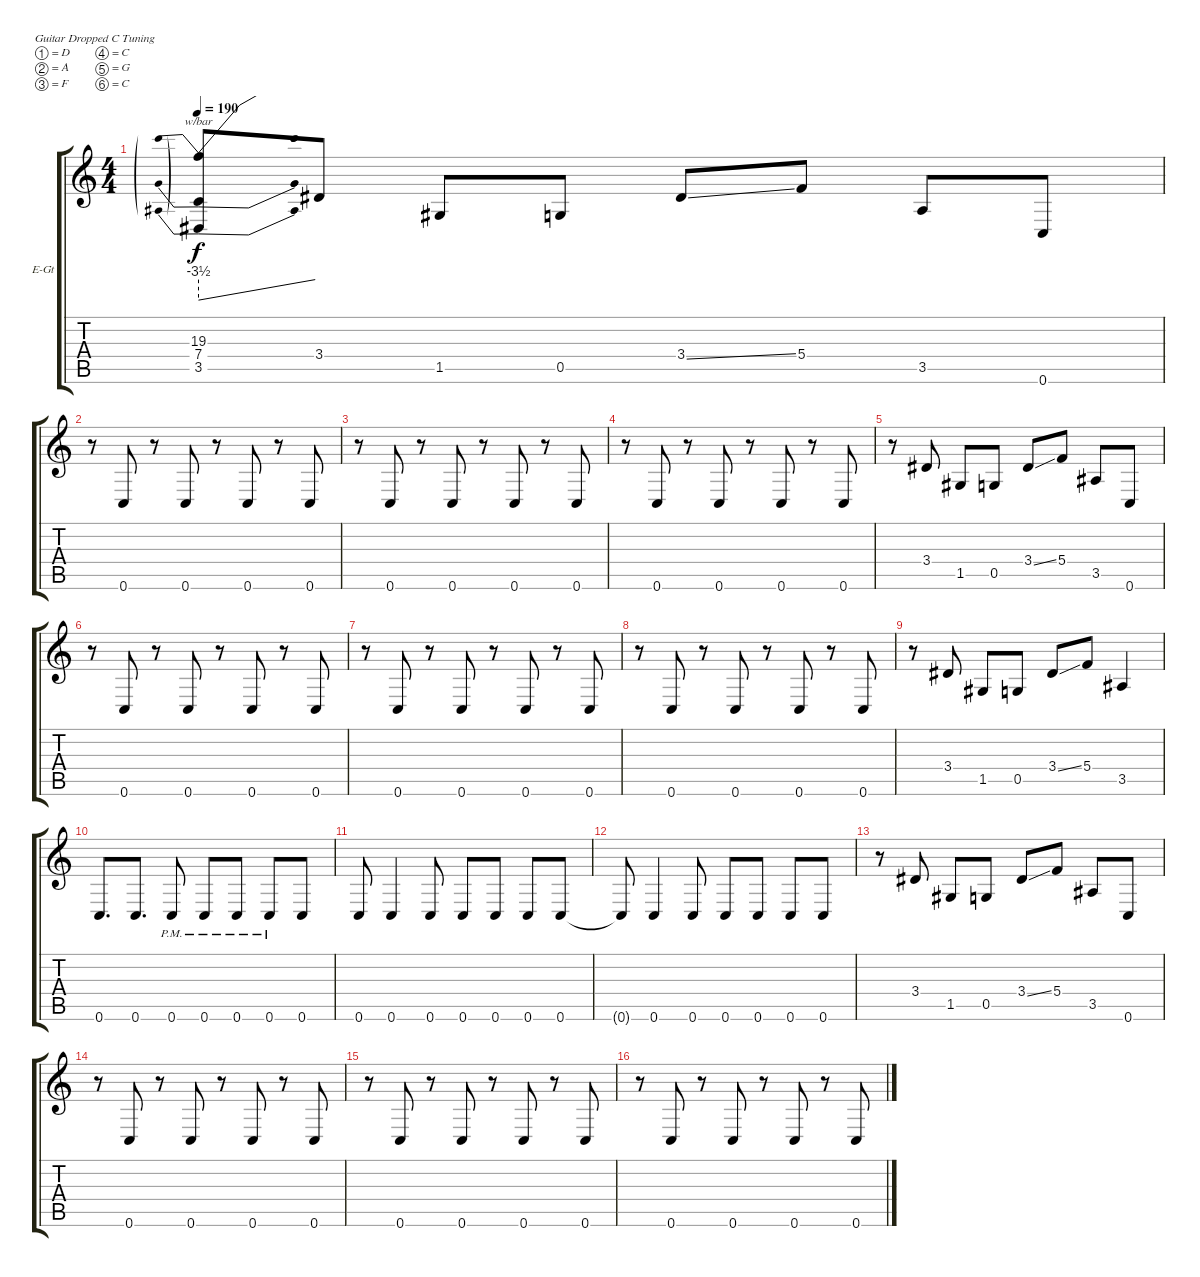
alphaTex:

\bracketExtendMode groupsimilarinstruments
\firstSystemTrackNameOrientation horizontal
\otherSystemsTrackNameOrientation horizontal
\track ("Track 1" "E-Gt") {instrument distortionguitar}
\staff {score tabs}
\tuning (D4 A3 F3 C3 G2 C2)
\ts (4 4)
\tempo 190
\clef g2
\ks c
(19.3{t} 7.4{t} 3.5{t}).8{tbe (predivedive default 0 -14 60 0) dy f} 3.4.8 1.5.8 0.5.8 3.4{ss}.8 5.4.8 3.5.8 0.6.8 |
r.8 0.6.8 r.8 0.6.8 r.8 0.6.8 r.8 0.6.8 |
r.8 0.6.8 r.8 0.6.8 r.8 0.6.8 r.8 0.6.8 |
r.8 0.6.8 r.8 0.6.8 r.8 0.6.8 r.8 0.6.8 |
r.8 3.4.8 1.5.8 0.5.8 3.4{ss}.8 5.4.8 3.5.8 0.6.8 |
r.8 0.6.8 r.8 0.6.8 r.8 0.6.8 r.8 0.6.8 |
r.8 0.6.8 r.8 0.6.8 r.8 0.6.8 r.8 0.6.8 |
r.8 0.6.8 r.8 0.6.8 r.8 0.6.8 r.8 0.6.8 |
r.8 3.4.8 1.5.8 0.5.8 3.4{ss}.8 5.4.8 3.5.4 |
0.6.8{d} 0.6.8{d} 0.6{pm}.8 0.6{pm}.8 0.6{pm}.8 0.6{pm}.8 0.6.8 |
0.6.8 0.6.4 0.6.8 0.6.8 0.6.8 0.6.8 0.6.8 |
0.6{t}.8 0.6.4 0.6.8 0.6.8 0.6.8 0.6.8 0.6.8 |
r.8 3.4.8 1.5.8 0.5.8 3.4{ss}.8 5.4.8 3.5.8 0.6.8 |
r.8 0.6.8 r.8 0.6.8 r.8 0.6.8 r.8 0.6.8 |
r.8 0.6.8 r.8 0.6.8 r.8 0.6.8 r.8 0.6.8 |
r.8 0.6.8 r.8 0.6.8 r.8 0.6.8 r.8 0.6.8
